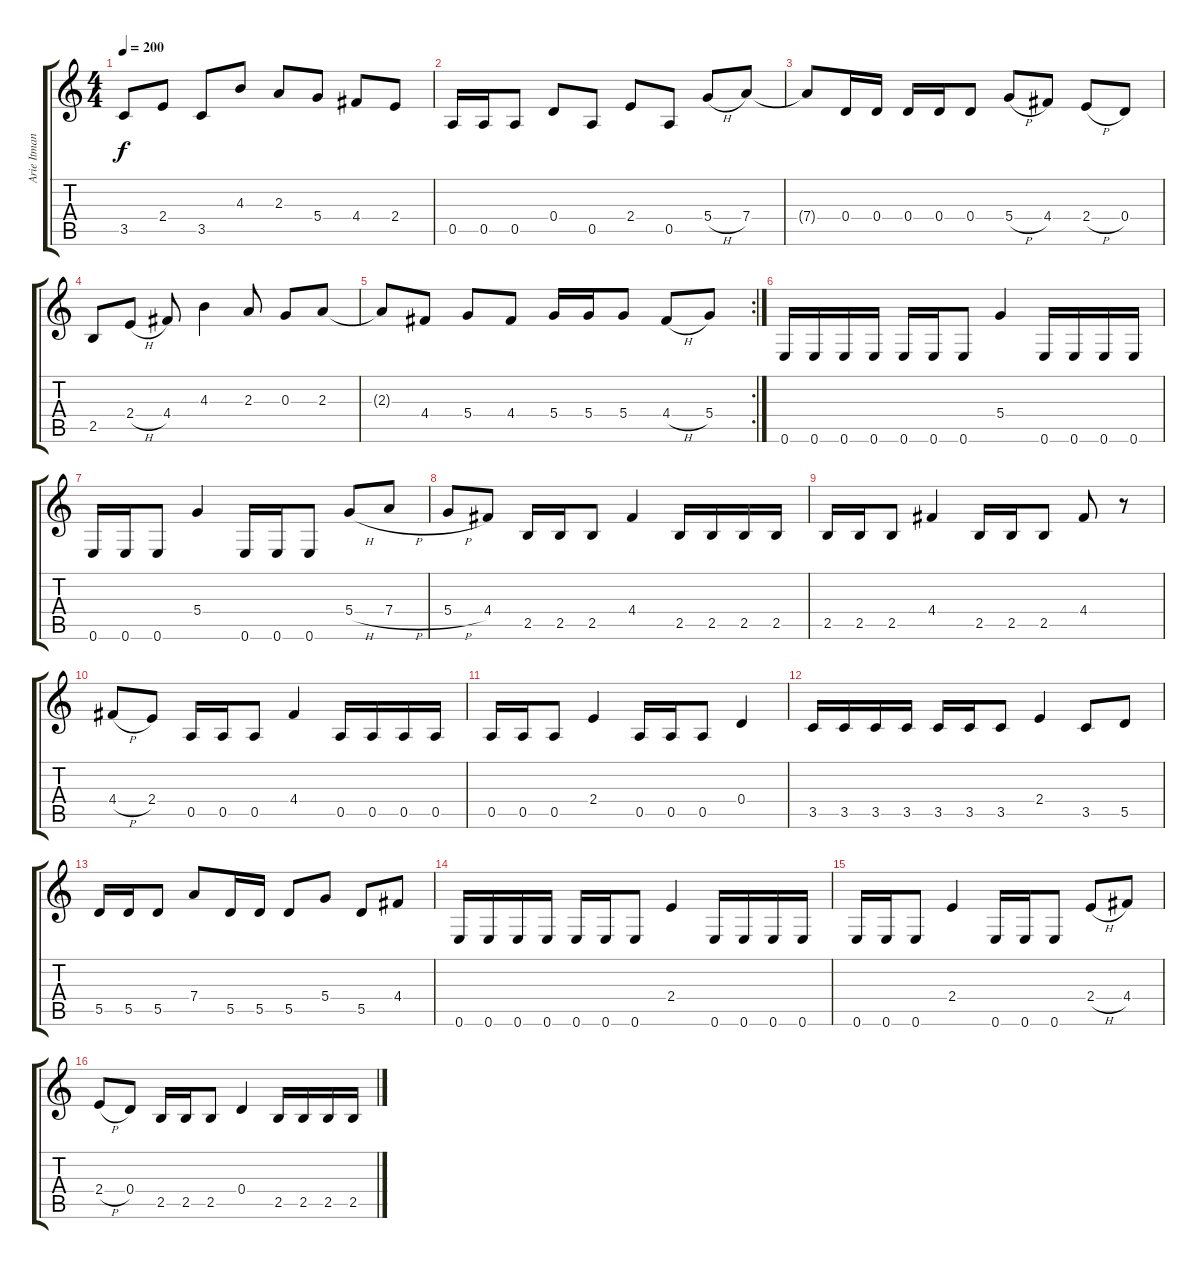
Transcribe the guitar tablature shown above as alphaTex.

\track ("Arie Itman" "Arie Itman") {instrument distortionguitar}
\staff {score tabs}
\tuning (E4 B3 G3 D3 A2 E2) {hide}
\ts (4 4)
\tempo 200
\clef g2
\ks c
3.5.8{dy f} 2.4.8 3.5.8 4.3.8 2.3.8 5.4.8 4.4.8 2.4.8 |
0.5.16 0.5.16 0.5.8 0.4.8 0.5.8 2.4.8 0.5.8 5.4{h}.8 7.4.8 |
7.4{t}.8 0.4.16 0.4.16 0.4.16 0.4.16 0.4.8 5.4{h}.8 4.4.8 2.4{h}.8 0.4.8 |
2.5.8 2.4{h}.8 4.4.8 4.3.4 2.3.8 0.3.8 2.3.8 |
\rc 2
2.3{t}.8 4.4.8 5.4.8 4.4.8 5.4.16 5.4.16 5.4.8 4.4{h}.8 5.4.8 |
0.6.16 0.6.16 0.6.16 0.6.16 0.6.16 0.6.16 0.6.8 5.4.4 0.6.16 0.6.16 0.6.16 0.6.16 |
0.6.16 0.6.16 0.6.8 5.4.4 0.6.16 0.6.16 0.6.8 5.4{h}.8 7.4{h}.8 |
5.4{h}.8 4.4.8 2.5.16 2.5.16 2.5.8 4.4.4 2.5.16 2.5.16 2.5.16 2.5.16 |
2.5.16 2.5.16 2.5.8 4.4.4 2.5.16 2.5.16 2.5.8 4.4.8 r.8 |
4.4{h}.8 2.4.8 0.5.16 0.5.16 0.5.8 4.4.4 0.5.16 0.5.16 0.5.16 0.5.16 |
0.5.16 0.5.16 0.5.8 2.4.4 0.5.16 0.5.16 0.5.8 0.4.4 |
3.5.16 3.5.16 3.5.16 3.5.16 3.5.16 3.5.16 3.5.8 2.4.4 3.5.8 5.5.8 |
5.5.16 5.5.16 5.5.8 7.4.8 5.5.16 5.5.16 5.5.8 5.4.8 5.5.8 4.4.8 |
0.6.16 0.6.16 0.6.16 0.6.16 0.6.16 0.6.16 0.6.8 2.4.4 0.6.16 0.6.16 0.6.16 0.6.16 |
0.6.16 0.6.16 0.6.8 2.4.4 0.6.16 0.6.16 0.6.8 2.4{h}.8 4.4.8 |
2.4{h}.8 0.4.8 2.5.16 2.5.16 2.5.8 0.4.4 2.5.16 2.5.16 2.5.16 2.5.16
